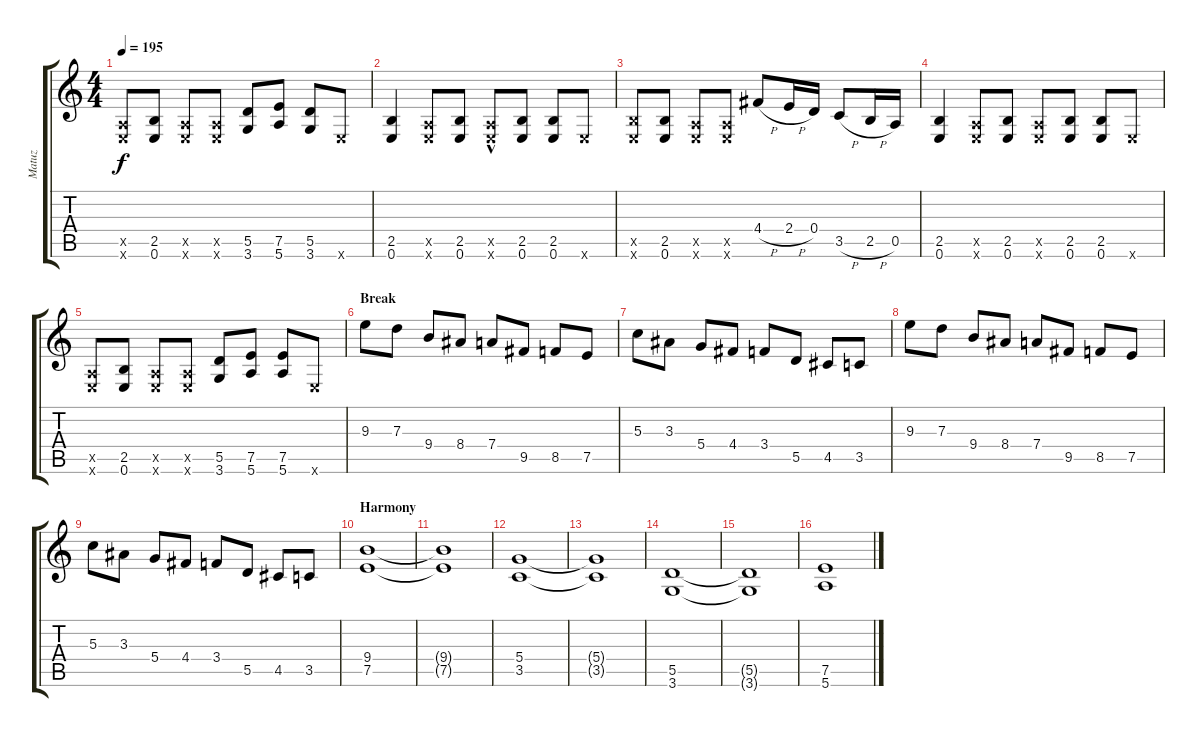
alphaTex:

\track ("Matuz" "Matuz") {instrument overdrivenguitar}
\staff {score tabs}
\tuning (E4 B3 G3 D3 A2 E2) {hide}
\ts (4 4)
\tempo 195
\clef g2
\ks c
(0.5{x} 0.6{x}).8{dy f} (2.5 0.6).8 (0.5{x} 0.6{x}).8 (0.5{x} 0.6{x}).8 (5.5 3.6).8 (7.5 5.6).8 (5.5 3.6).8 0.6{x}.8 |
(2.5 0.6).4 (0.5{x} 0.6{x}).8 (2.5 0.6).8 (0.5{hac x} 0.6{hac x}).8 (2.5 0.6).8 (2.5 0.6).8 0.6{x}.8 |
(2.5{x} 0.6{x}).8 (2.5 0.6).8 (0.5{x} 0.6{x}).8 (0.5{x} 0.6{x}).8 4.4{h}.8 2.4{h}.16 0.4.16 3.5{h}.8 2.5{h}.16 0.5.16 |
(2.5 0.6).4 (0.5{x} 0.6{x}).8 (2.5 0.6).8 (0.5{x} 0.6{x}).8 (2.5 0.6).8 (2.5 0.6).8 0.6{x}.8 |
(0.5{x} 0.6{x}).8 (2.5 0.6).8 (0.5{x} 0.6{x}).8 (0.5{x} 0.6{x}).8 (5.5 3.6).8 (7.5 5.6).8 (7.5 5.6).8 0.6{x}.8 |
\section ("" "Break")
9.3.8 7.3.8 9.4.8 8.4.8 7.4.8 9.5.8 8.5.8 7.5.8 |
5.3.8 3.3.8 5.4.8 4.4.8 3.4.8 5.5.8 4.5.8 3.5.8 |
9.3.8 7.3.8 9.4.8 8.4.8 7.4.8 9.5.8 8.5.8 7.5.8 |
5.3.8 3.3.8 5.4.8 4.4.8 3.4.8 5.5.8 4.5.8 3.5.8 |
\section ("" "Harmony")
(9.4 7.5).1 |
(9.4{t} 7.5{t}).1 |
(5.4 3.5).1 |
(5.4{t} 3.5{t}).1 |
(5.5 3.6).1 |
(5.5{t} 3.6{t}).1 |
(7.5 5.6).1
